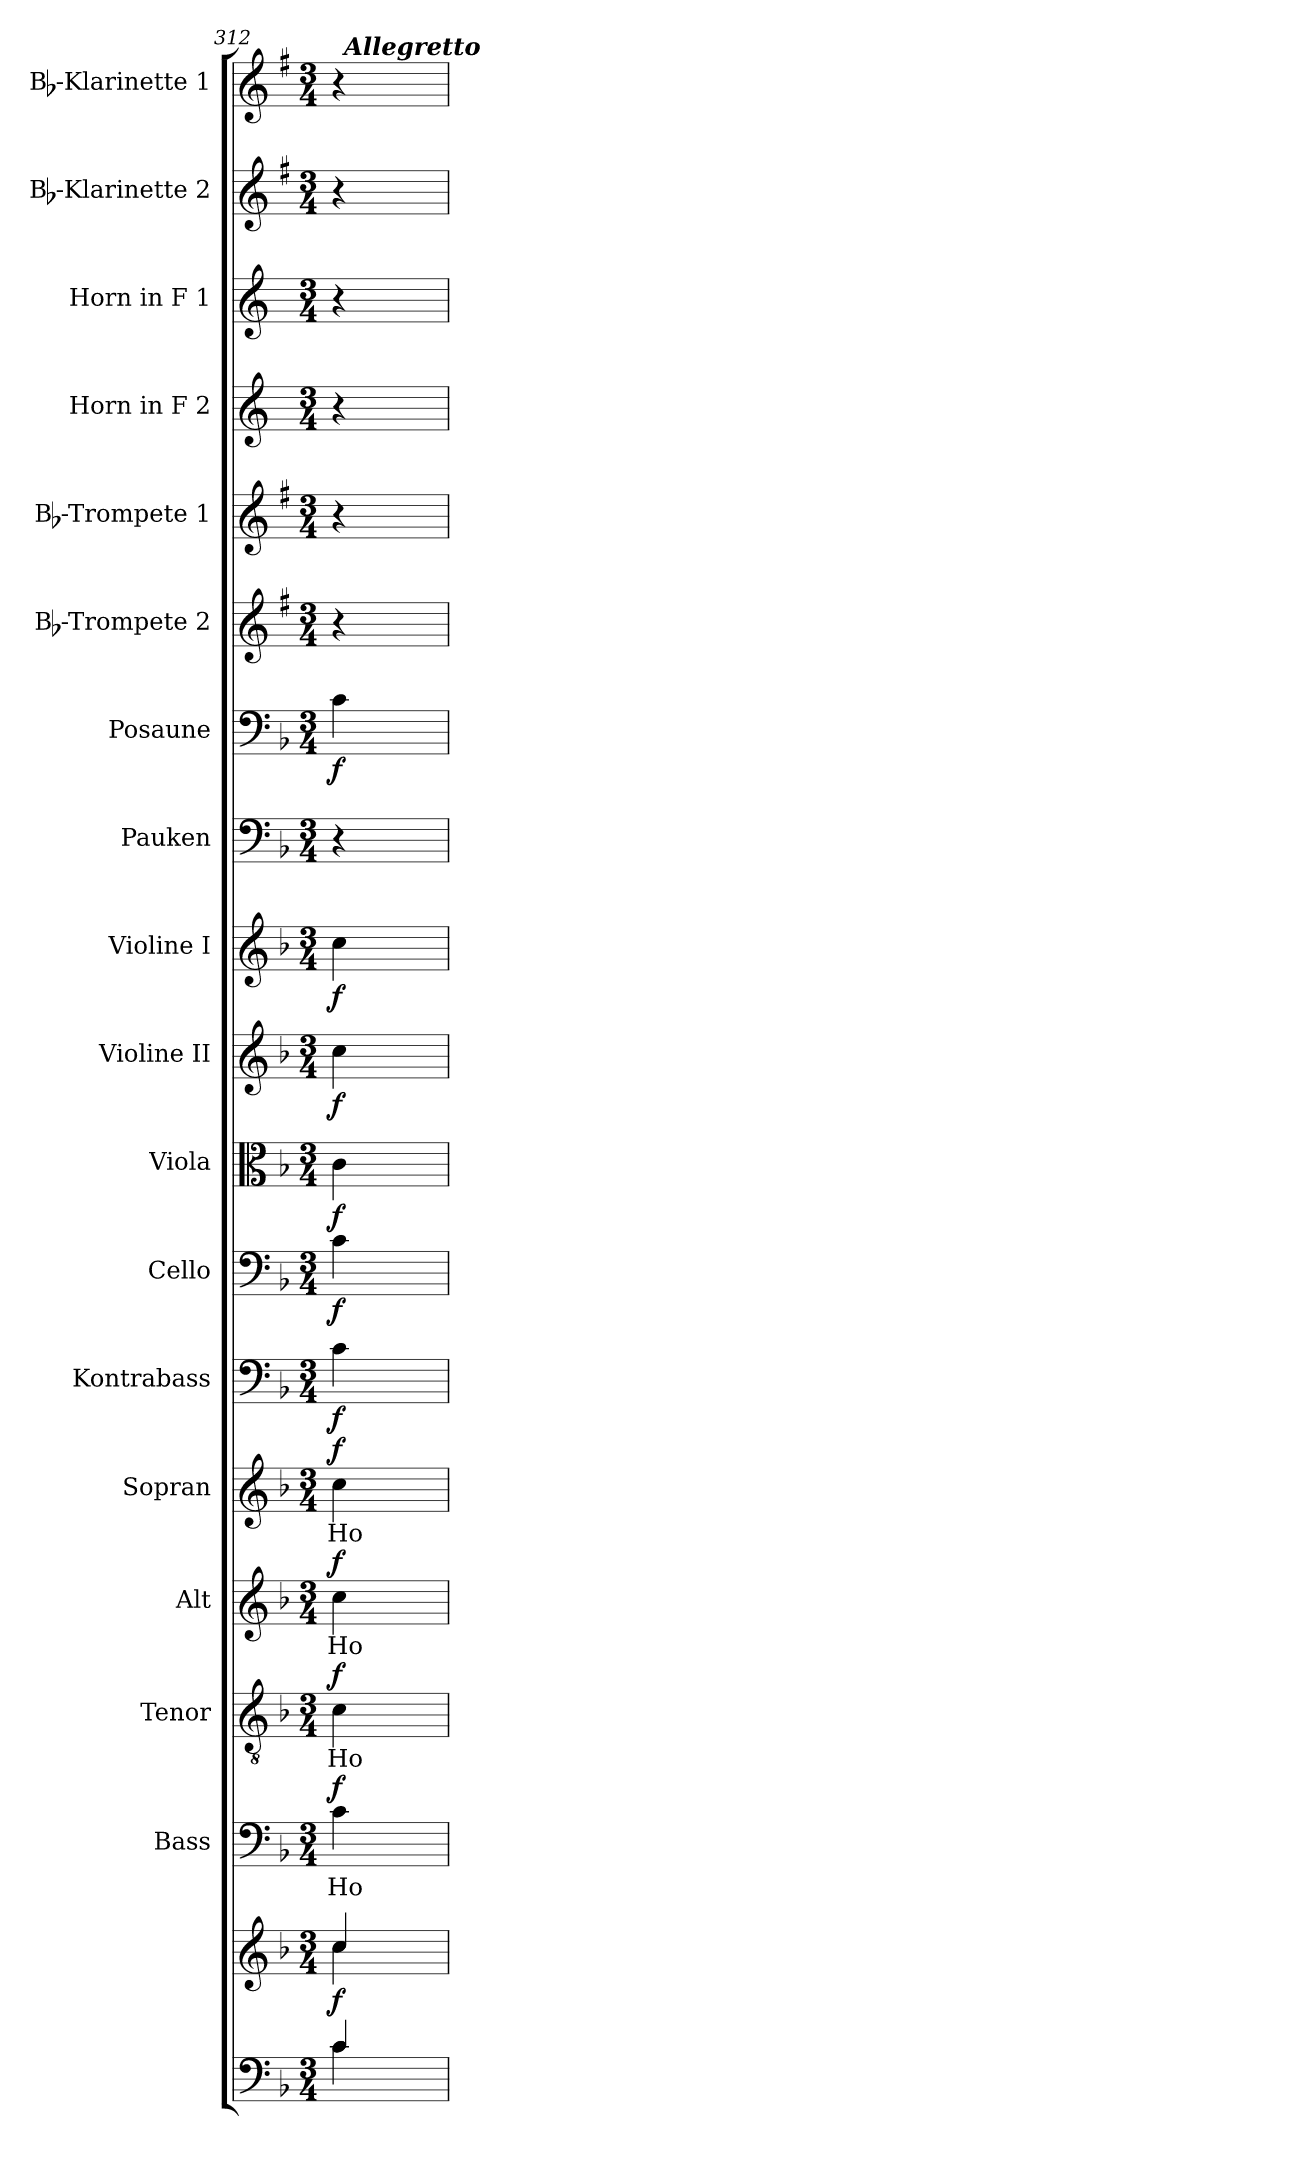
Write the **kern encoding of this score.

**kern	**kern	**dynam	**kern	**text	**dynam	**kern	**text	**dynam	**kern	**text	**dynam	**kern	**text	**dynam	**kern	**dynam	**kern	**dynam	**kern	**dynam	**kern	**dynam	**kern	**dynam	**kern	**kern	**dynam	**kern	**kern	**kern	**kern	**kern	**kern
*part18	*part18	*part18	*part17	*part17	*part17	*part16	*part16	*part16	*part15	*part15	*part15	*part14	*part14	*part14	*part13	*part13	*part12	*part12	*part11	*part11	*part10	*part10	*part9	*part9	*part8	*part7	*part7	*part6	*part5	*part4	*part3	*part2	*part1
*staff19	*staff18	*staff18/19	*staff17	*staff17	*staff17	*staff16	*staff16	*staff16	*staff15	*staff15	*staff15	*staff14	*staff14	*staff14	*staff13	*staff13	*staff12	*staff12	*staff11	*staff11	*staff10	*staff10	*staff9	*staff9	*staff8	*staff7	*staff7	*staff6	*staff5	*staff4	*staff3	*staff2	*staff1
*	*	*	*I"Bass	*	*	*I"Tenor	*	*	*I"Alt	*	*	*I"Sopran	*	*	*I"Kontrabass	*	*I"Cello	*	*I"Viola	*	*I"Violine II	*	*I"Violine I	*	*I"Pauken	*I"Posaune	*	*I"Bb-Trompete 2	*I"Bb-Trompete 1	*I"Horn in F 2	*I"Horn in F 1	*I"Bb-Klarinette 2	*I"Bb-Klarinette 1
*	*	*	*I'B.	*	*	*I'T.	*	*	*I'A.	*	*	*I'S.	*	*	*I'Kb.	*	*	*	*I'Vla.	*	*I'Vl. II	*	*I'Vl. I	*	*I'Pk.	*I'Pos.	*	*I'Bb Trp. 2	*I'Bb Trp. 1	*	*	*I'Bb Kl. 2	*I'Bb Kl. 1
*clefF4	*clefG2	*	*clefF4	*	*	*clefGv2	*	*	*clefG2	*	*	*clefG2	*	*	*clefF4	*	*clefF4	*	*clefC3	*	*clefG2	*	*clefG2	*	*clefF4	*clefF4	*	*clefG2	*clefG2	*clefG2	*clefG2	*clefG2	*clefG2
*	*	*	*	*	*	*	*	*	*	*	*	*	*	*	*ITrd7c12	*	*	*	*	*	*	*	*	*	*	*	*	*ITrd1c2	*ITrd1c2	*ITrd4c7	*ITrd4c7	*ITrd1c2	*ITrd1c2
*k[b-]	*k[b-]	*	*k[b-]	*	*	*k[b-]	*	*	*k[b-]	*	*	*k[b-]	*	*	*k[b-]	*	*k[b-]	*	*k[b-]	*	*k[b-]	*	*k[b-]	*	*k[b-]	*k[b-]	*	*k[b-]	*k[b-]	*k[b-]	*k[b-]	*k[b-]	*k[b-]
*F:	*F:	*	*F:	*	*	*F:	*	*	*F:	*	*	*F:	*	*	*F:	*	*F:	*	*F:	*	*F:	*	*F:	*	*F:	*F:	*	*F:	*F:	*F:	*F:	*F:	*F:
*M3/4	*M3/4	*	*M3/4	*	*	*M3/4	*	*	*M3/4	*	*	*M3/4	*	*	*M3/4	*	*M3/4	*	*M3/4	*	*M3/4	*	*M3/4	*	*M3/4	*M3/4	*	*M3/4	*M3/4	*M3/4	*M3/4	*M3/4	*M3/4
=312	=312	=312	=312	=312	=312	=312	=312	=312	=312	=312	=312	=312	=312	=312	=312	=312	=312	=312	=312	=312	=312	=312	=312	=312	=312	=312	=312	=312	=312	=312	=312	=312	=312
*^	*^	*	*	*	*	*	*	*	*	*	*	*	*	*	*	*	*	*	*	*	*	*	*	*	*	*	*	*	*	*	*	*	*
!	!	!	!	!LO:DY:b	!	!LO:LY:b	!LO:DY:a	!	!LO:LY:b	!LO:DY:a	!	!LO:LY:b	!LO:DY:a	!	!LO:LY:b	!LO:DY:a	!	!LO:DY:b	!	!LO:DY:b	!	!LO:DY:b	!	!LO:DY:b	!	!LO:DY:b	!	!	!LO:DY:b	!	!	!	!	!	!
*	*	*	*	*	*	*	*	*	*	*	*	*	*	*	*	*	*	*	*	*	*	*	*	*	*	*	*	*	*	*	*	*	*	*	*^
4c/	4c\	4cc/	4cc\	f	4c\	Ho-	f	4c\	Ho-	f	4cc\	Ho-	f	4cc\	Ho-	f	4C\	f	4c\	f	4c\	f	4cc\	f	4cc\	f	4r	4c\	f	4r	4r	4r	4r	4r	4r	32ryy
!	!	!	!	!	!	!	!	!	!	!	!	!	!	!	!	!	!	!	!	!	!	!	!	!	!	!	!	!	!	!	!	!	!	!	!	!LO:TX:a:Bi:t=Allegretto
.	.	.	.	.	.	.	.	.	.	.	.	.	.	.	.	.	.	.	.	.	.	.	.	.	.	.	.	.	.	.	.	.	.	.	.	8..ryy
*v	*v	*	*	*	*	*	*	*	*	*	*	*	*	*	*	*	*	*	*	*	*	*	*	*	*	*	*	*	*	*	*	*	*	*	*v	*v
*	*v	*v	*	*	*	*	*	*	*	*	*	*	*	*	*	*	*	*	*	*	*	*	*	*	*	*	*	*	*	*	*	*	*	*
=	=	=	=	=	=	=	=	=	=	=	=	=	=	=	=	=	=	=	=	=	=	=	=	=	=	=	=	=	=	=	=	=	=
*-	*-	*-	*-	*-	*-	*-	*-	*-	*-	*-	*-	*-	*-	*-	*-	*-	*-	*-	*-	*-	*-	*-	*-	*-	*-	*-	*-	*-	*-	*-	*-	*-	*-
